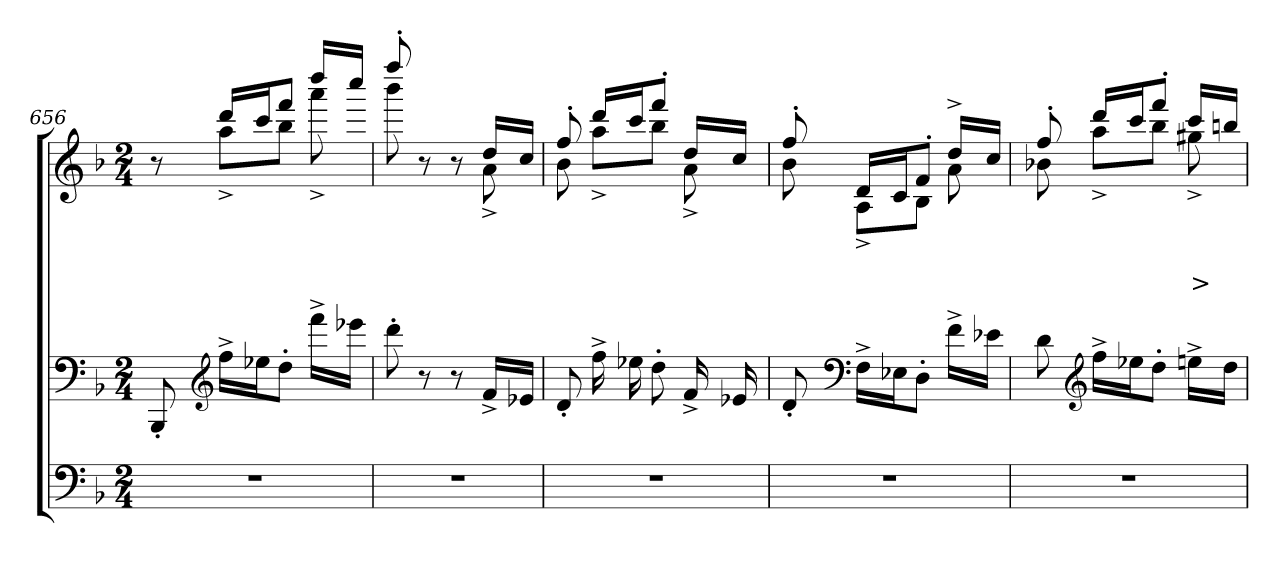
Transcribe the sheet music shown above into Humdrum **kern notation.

**kern	**kern	**kern	**text	**text
*part3	*part2	*part1	*part1	*part1
*staff3	*staff2	*staff1	*staff1	*staff1
*clefF4	*clefF4	*clefG2	*	*
*k[b-]	*k[b-]	*k[b-]	*	*
*M2/4	*M2/4	*M2/4	*	*
=656	=656	=656	=656	=656
*	*	*^	*	*
2r	8BBB-'>	8r	8ryy	.	.
*	*clefG2	*	*	*	*
.	16ff^>LL	16dddLL	8aa^>L	.	.
.	16ee-XJ	16cccJ	.	.	.
.	8dd'>J	8fffJ	8bb-J	.	.
.	16fff^>LL	16ddddLL	8aaa^>	.	.
.	16eee-JJ	16ccccJJ	.	.	.
=657	=657	=657	=657	=657	=657
2r	8ddd'>	8ffff'>	8bbb-	.	.
.	8r	4ryy	8r	.	.
.	8r	.	8r	.	.
.	16f^>LL	16ddLL	8a^>	.	.
.	16e-XJJ	16ccJJ	.	.	.
=658	=658	=658	=658	=658	=658
2r	8d'>	8ff'>	8b-	.	.
.	16ff^>LL	16dddLL	8aa^>L	.	.
.	16ee-X	16cccJ	.	.	.
.	8dd'>J	8fff'>J	8bb-J	.	.
.	16f^>LL	16ddLL	8a^>	.	.
.	16e-JJ	16ccJJ	.	.	.
=659	=659	=659	=659	=659	=659
2r	8d'>	8ff'>	8b-	.	.
*	*clefF4	*	*	*	*
.	16F^>LL	16dLL	8A^>L	.	.
.	16E-XJ	16cJ	.	.	.
.	8D'>J	8f'>J	8B-J	.	.
.	16f^>LL	16dd^>LL	8a	.	.
.	16e-JJ	16ccJJ	.	.	.
=660	=660	=660	=660	=660	=660
2r	8d	8ff'>	8b-X	.	.
*	*clefG2	*	*	*	*
.	16ff^>LL	16dddLL	8aa^>L	.	.
.	16ee-XJ	16cccJ	.	.	.
.	8dd'>J	8fff'>J	8bb-J	.	.
.	16een^>LL	16cccLL	8gg#X^>	.	>
.	16ddJJ	16bbnJJ	.	.	.
*	*	*v	*v	*	*
=	=	=	=	=
*-	*-	*-	*-	*-
